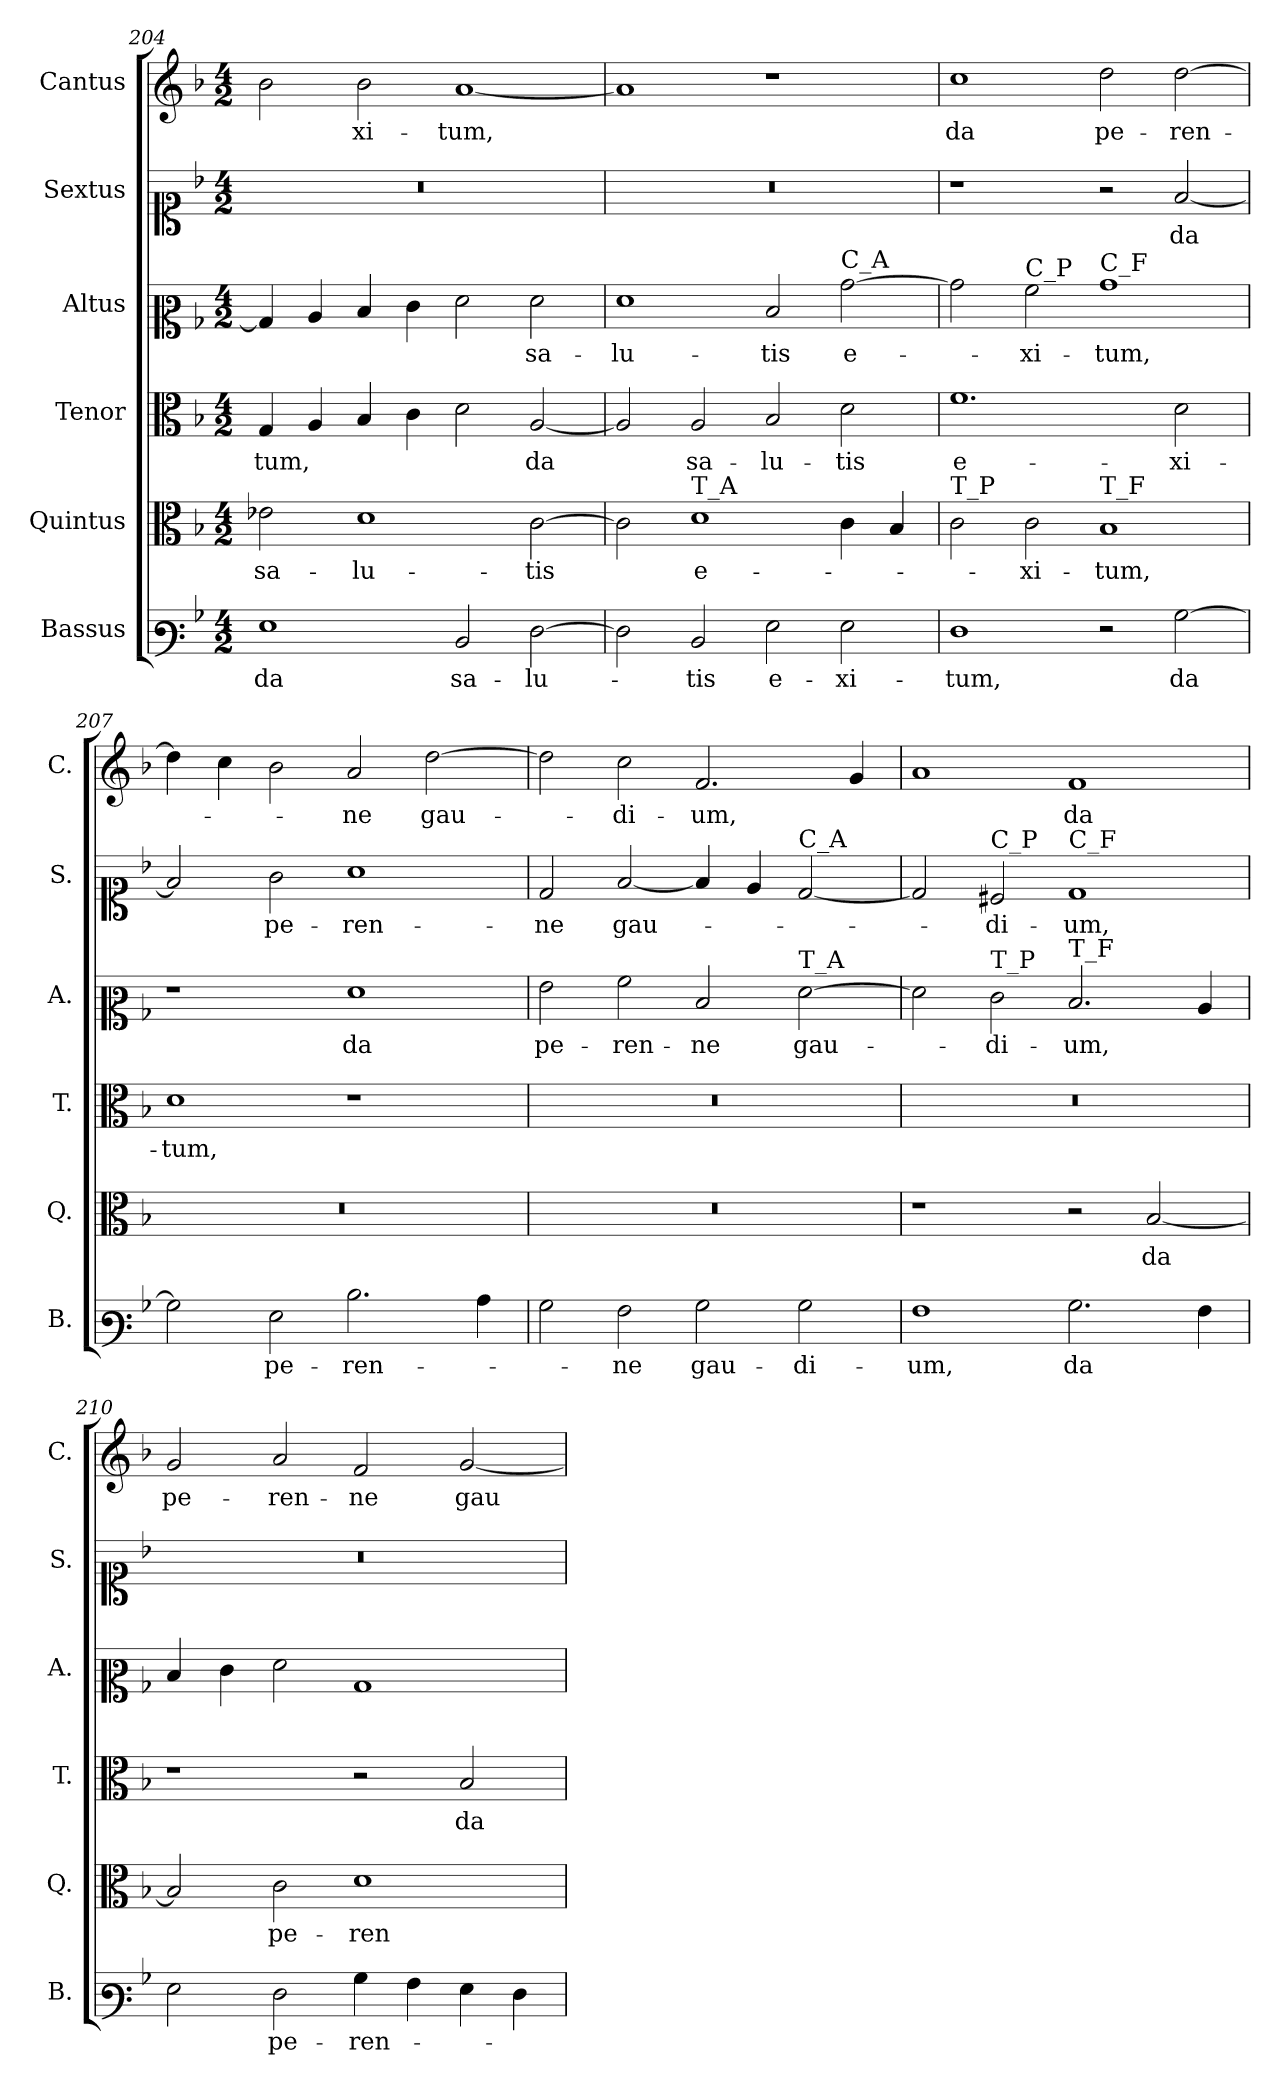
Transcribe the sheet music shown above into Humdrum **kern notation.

**kern	**text	**kern	**text	**kern	**text	**kern	**text	**kern	**text	**kern	**text
*part6	*part6	*part5	*part5	*part4	*part4	*part3	*part3	*part2	*part2	*part1	*part1
*staff6	*staff6	*staff5	*staff5	*staff4	*staff4	*staff3	*staff3	*staff2	*staff2	*staff1	*staff1
*I"Bassus	*	*I"Quintus	*	*I"Tenor	*	*I"Altus	*	*I"Sextus	*	*I"Cantus	*
*I'B.	*	*I'Q.	*	*I'T.	*	*I'A.	*	*I'S.	*	*I'C.	*
*clefF3	*	*clefC3	*	*clefC3	*	*clefC2	*	*clefC1	*	*clefG2	*
*k[b-]	*	*k[b-]	*	*k[b-]	*	*k[b-]	*	*k[b-]	*	*k[b-]	*
*M4/2	*	*M4/2	*	*M4/2	*	*M4/2	*	*M4/2	*	*M4/2	*
=204	=204	=204	=204	=204	=204	=204	=204	=204	=204	=204	=204
!	!	!	!	!	!	!	!	!LO:N:vis=1	!	!	!
1G	da	2e-X\	sa-	4G/	-tum,	4B-/]	.	0r	.	2b-\	.
.	.	.	.	4A/	.	4c/	.	.	.	.	.
.	.	1d	-lu-	4B-/	.	4d/	.	.	.	2b-\	-xi-
.	.	.	.	4c\	.	4e\	.	.	.	.	.
2D/	sa-	.	.	2d\	.	2f\	.	.	.	[1a	-tum,
[2F\	-lu-	[2c\	-tis	[2A/	da	2f\	sa-	.	.	.	.
=205	=205	=205	=205	=205	=205	=205	=205	=205	=205	=205	=205
!	!	!	!	!	!	!	!	!LO:N:vis=1	!	!	!
2F\]	.	2c\]	.	2A/]	.	1f	-lu-	0r	.	1a]	.
!	!	!LO:TX:a:t=T_A	!	!	!	!	!	!	!	!	!
2D/	-tis	1d	e-	2A/	sa-	.	.	.	.	.	.
2G\	e-	.	.	2B-/	-lu-	2d/	-tis	.	.	1r	.
!	!	!	!	!	!	!LO:TX:a:t=C_A	!	!	!	!	!
2G\	-xi-	4c\	.	2d\	-tis	[2b-\	e-	.	.	.	.
.	.	4B-/	.	.	.	.	.	.	.	.	.
=206	=206	=206	=206	=206	=206	=206	=206	=206	=206	=206	=206
!	!	!LO:TX:a:t=T_P	!	!	!	!	!	!	!	!	!
1F	-tum,	2c\	.	1.f	e-	2b-\]	.	1r	.	1cc	da
!	!	!	!	!	!	!LO:TX:a:t=C_P	!	!	!	!	!
.	.	2c\	xi-	.	.	2a\	-xi-	.	.	.	.
!	!	!	!	!	!	!LO:TX:a:t=C_F	!	!	!	!	!
!	!	!LO:TX:a:t=T_F	!	!	!	!	!	!	!	!	!
2r	.	1B-	-tum,	.	.	1b-	-tum,	2r	.	2dd\	pe-
[2B-\	da	.	.	2d\	-xi-	.	.	[2f/	da	[2dd\	-ren-
=207	=207	=207	=207	=207	=207	=207	=207	=207	=207	=207	=207
!	!	!LO:N:vis=1	!	!	!	!	!	!	!	!	!
2B-\]	.	0r	.	1d	-tum,	1r	.	2f/]	.	4dd\]	.
.	.	.	.	.	.	.	.	.	.	4cc\	.
2G\	pe-	.	.	.	.	.	.	2g\	pe-	2b-\	.
2.d\	-ren-	.	.	1r	.	1f	da	1a	-ren-	2a/	-ne
.	.	.	.	.	.	.	.	.	.	[2dd\	gau-
4c\	.	.	.	.	.	.	.	.	.	.	.
=208	=208	=208	=208	=208	=208	=208	=208	=208	=208	=208	=208
!	!	!LO:N:vis=1	!	!LO:N:vis=1	!	!	!	!	!	!	!
2B-\	.	0r	.	0r	.	2g\	pe-	2d/	-ne	2dd\]	.
2A\	-ne	.	.	.	.	2a\	-ren-	[2f/	gau-	2cc\	-di-
2B-\	gau-	.	.	.	.	2d/	-ne	4f/]	.	2.f/	-um,
.	.	.	.	.	.	.	.	4e/	.	.	.
!	!	!	!	!	!	!	!	!LO:TX:a:t=C_A	!	!	!
!	!	!	!	!	!	!LO:TX:a:t=T_A	!	!	!	!	!
2B-\	-di-	.	.	.	.	[2f\	gau-	[2d/	.	.	.
.	.	.	.	.	.	.	.	.	.	4g/	.
=209	=209	=209	=209	=209	=209	=209	=209	=209	=209	=209	=209
!	!	!	!	!LO:N:vis=1	!	!	!	!	!	!	!
1A	-um,	1r	.	0r	.	2f\]	.	2d/]	.	1a	.
!	!	!	!	!	!	!	!	!LO:TX:a:t=C_P	!	!	!
!	!	!	!	!	!	!LO:TX:a:t=T_P	!	!	!	!	!
.	.	.	.	.	.	2e\	-di-	2c#X/	-di-	.	.
!	!	!	!	!	!	!	!	!LO:TX:a:t=C_F	!	!	!
!	!	!	!	!	!	!LO:TX:a:t=T_F	!	!	!	!	!
2.B-\	da	2r	.	.	.	2.d/	-um,	1d	-um,	1f	da
.	.	[2B-/	da	.	.	.	.	.	.	.	.
4A\	.	.	.	.	.	4c/	.	.	.	.	.
=210	=210	=210	=210	=210	=210	=210	=210	=210	=210	=210	=210
!	!	!	!	!	!	!	!	!LO:N:vis=1	!	!	!
2G\	.	2B-/]	.	1r	.	4d/	.	0r	.	2g/	pe-
.	.	.	.	.	.	4e\	.	.	.	.	.
2F\	pe-	2c\	pe-	.	.	2f\	.	.	.	2a/	-ren-
4B-\	-ren-	1d	-ren-	2r	.	1B-	.	.	.	2f/	-ne
4A\	.	.	.	.	.	.	.	.	.	.	.
4G\	.	.	.	2B-/	da	.	.	.	.	[2g/	gau-
4F\	.	.	.	.	.	.	.	.	.	.	.
=	=	=	=	=	=	=	=	=	=	=	=
*-	*-	*-	*-	*-	*-	*-	*-	*-	*-	*-	*-
